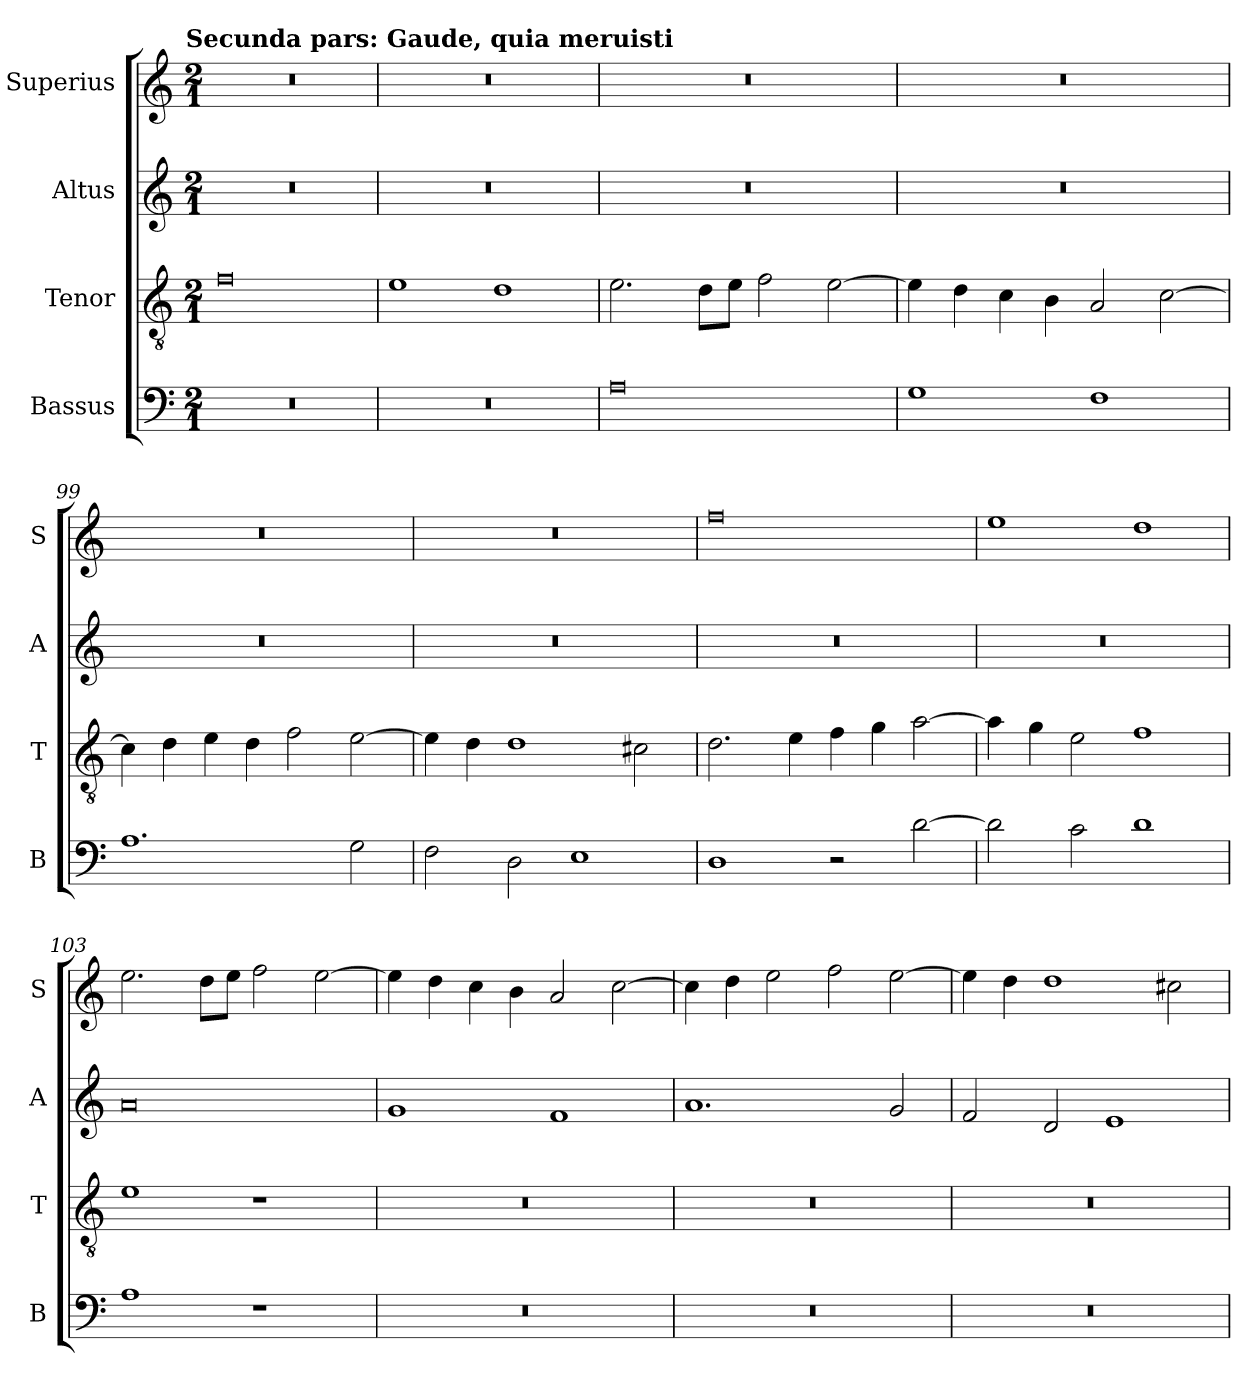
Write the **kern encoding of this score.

**kern	**kern	**kern	**kern
*part4	*part3	*part2	*part1
*staff4	*staff3	*staff2	*staff1
*I"Bassus	*I"Tenor	*I"Altus	*I"Superius
*I'B	*I'T	*I'A	*I'S
*clefF4	*clefGv2	*clefG2	*clefG2
*k[]	*k[]	*k[]	*k[]
*C:	*C:	*C:	*C:
!!LO:TX:omd:t=Secunda pars&colon; Gaude, quia meruisti
*M2/1	*M2/1	*M2/1	*M2/1
=	=	=	=
0r	0f	0r	0r
=96	=96	=96	=96
0r	1e	0r	0r
.	1d	.	.
=97	=97	=97	=97
0A	2.e	0r	0r
.	8dL	.	.
.	8eJ	.	.
.	2f	.	.
.	[2e	.	.
=98	=98	=98	=98
1G	4e]	0r	0r
.	4d	.	.
.	4c	.	.
.	4B	.	.
1F	2A	.	.
.	[2c	.	.
=99	=99	=99	=99
1.A	4c]	0r	0r
.	4d	.	.
.	4e	.	.
.	4d	.	.
.	2f	.	.
2G	[2e	.	.
=100	=100	=100	=100
2F	4e]	0r	0r
.	4d	.	.
2D	1d	.	.
1E	.	.	.
.	2c#X	.	.
=101	=101	=101	=101
1D	2.d	0r	0ff
.	4e	.	.
2r	4f	.	.
.	4g	.	.
[2d	[2a	.	.
=102	=102	=102	=102
2d]	4a]	0r	1ee
.	4g	.	.
2c	2e	.	.
1d	1f	.	1dd
=103	=103	=103	=103
1A	1e	0a	2.ee
.	.	.	8ddL
.	.	.	8eeJ
1r	1r	.	2ff
.	.	.	[2ee
=104	=104	=104	=104
0r	0r	1g	4ee]
.	.	.	4dd
.	.	.	4cc
.	.	.	4b
.	.	1f	2a
.	.	.	[2cc
=105	=105	=105	=105
0r	0r	1.a	4cc]
.	.	.	4dd
.	.	.	2ee
.	.	.	2ff
.	.	2g	[2ee
=106	=106	=106	=106
0r	0r	2f	4ee]
.	.	.	4dd
.	.	2d	1dd
.	.	1e	.
.	.	.	2cc#X
=	=	=	=
*-	*-	*-	*-
